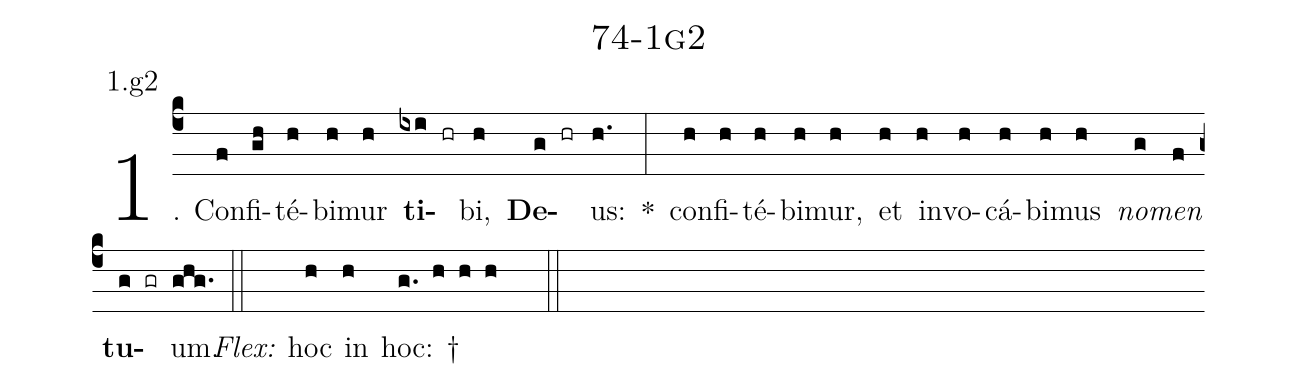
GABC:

name: 74-1g2;
annotation: 1.g2;
%%
(c4)1. Con(f)fi(gh)té(h)bi(h)mur(h) <b>ti</b>(ixi hr)bi,(h) <b>De</b>(g hr)us:(h.) *(:) con(h)fi(h)té(h)bi(h)mur,(h) et(h) in(h)vo(h)cá(h)bi(h)mus(h) <i>no</i>(g)<i>men</i>(f) <b>tu</b>(g gr)um.(ghg.) (::)
<i>Flex:</i>()  hoc(h) in(h) hoc: †(g. h h h  ::)
